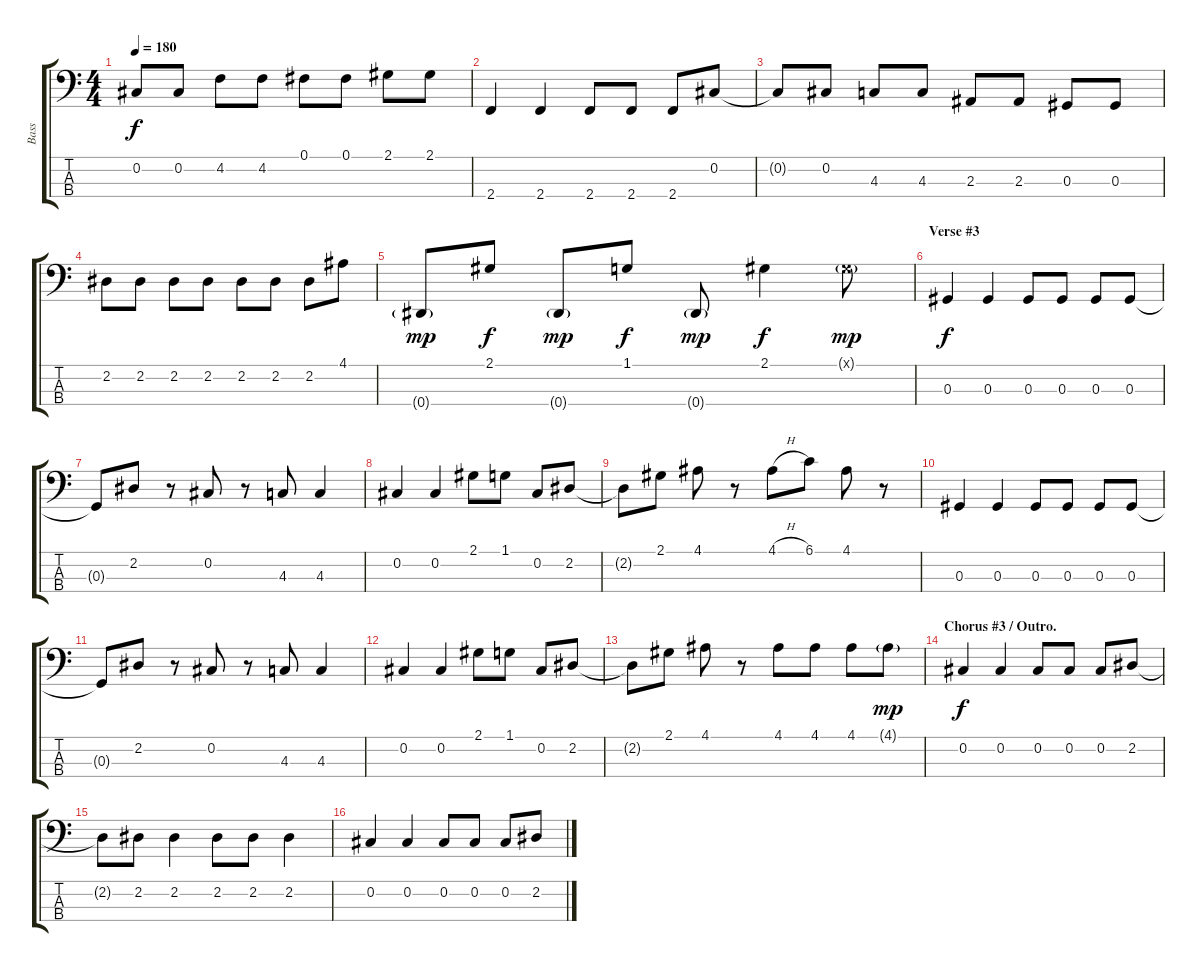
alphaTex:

\track ("Bass" "Bass") {instrument electricbassfinger}
\staff {score tabs}
\tuning (Gb2 Db2 Ab1 Eb1) {hide}
\ts (4 4)
\tempo 180
\clef f4
\ks c
0.2{t}.8{dy f} 0.2.8 4.2.8 4.2.8 0.1.8 0.1.8 2.1.8 2.1.8 |
2.4.4 2.4.4 2.4.8 2.4.8 2.4.8 0.2.8 |
0.2{t}.8 0.2.8 4.3.8 4.3.8 2.3.8 2.3.8 0.3.8 0.3.8 |
2.2.8 2.2.8 2.2.8 2.2.8 2.2.8 2.2.8 2.2.8 4.1.8 |
0.4{g}.8{dy mp} 2.1.8{dy f} 0.4{g}.8{dy mp} 1.1.8{dy f} 0.4{g}.8{dy mp} 2.1.4{dy f} 2.1{g x}.8{dy mp} |
\section ("" "Verse #3")
0.3.4{dy f} 0.3.4 0.3.8 0.3.8 0.3.8 0.3.8 |
0.3{t}.8 2.2.8 r.8 0.2.8 r.8 4.3.8 4.3.4 |
0.2.4 0.2.4 2.1.8 1.1.8 0.2.8 2.2.8 |
2.2{t}.8 2.1.8 4.1.8 r.8 4.1{h}.8 6.1.8 4.1.8 r.8 |
0.3.4 0.3.4 0.3.8 0.3.8 0.3.8 0.3.8 |
0.3{t}.8 2.2.8 r.8 0.2.8 r.8 4.3.8 4.3.4 |
0.2.4 0.2.4 2.1.8 1.1.8 0.2.8 2.2.8 |
2.2{t}.8 2.1.8 4.1.8 r.8 4.1.8 4.1.8 4.1.8 4.1{g}.8{dy mp} |
\section ("" "Chorus #3 / Outro.")
0.2.4{dy f} 0.2.4 0.2.8 0.2.8 0.2.8 2.2.8 |
2.2{t}.8 2.2.8 2.2.4 2.2.8 2.2.8 2.2.4 |
0.2.4 0.2.4 0.2.8 0.2.8 0.2.8 2.2.8
